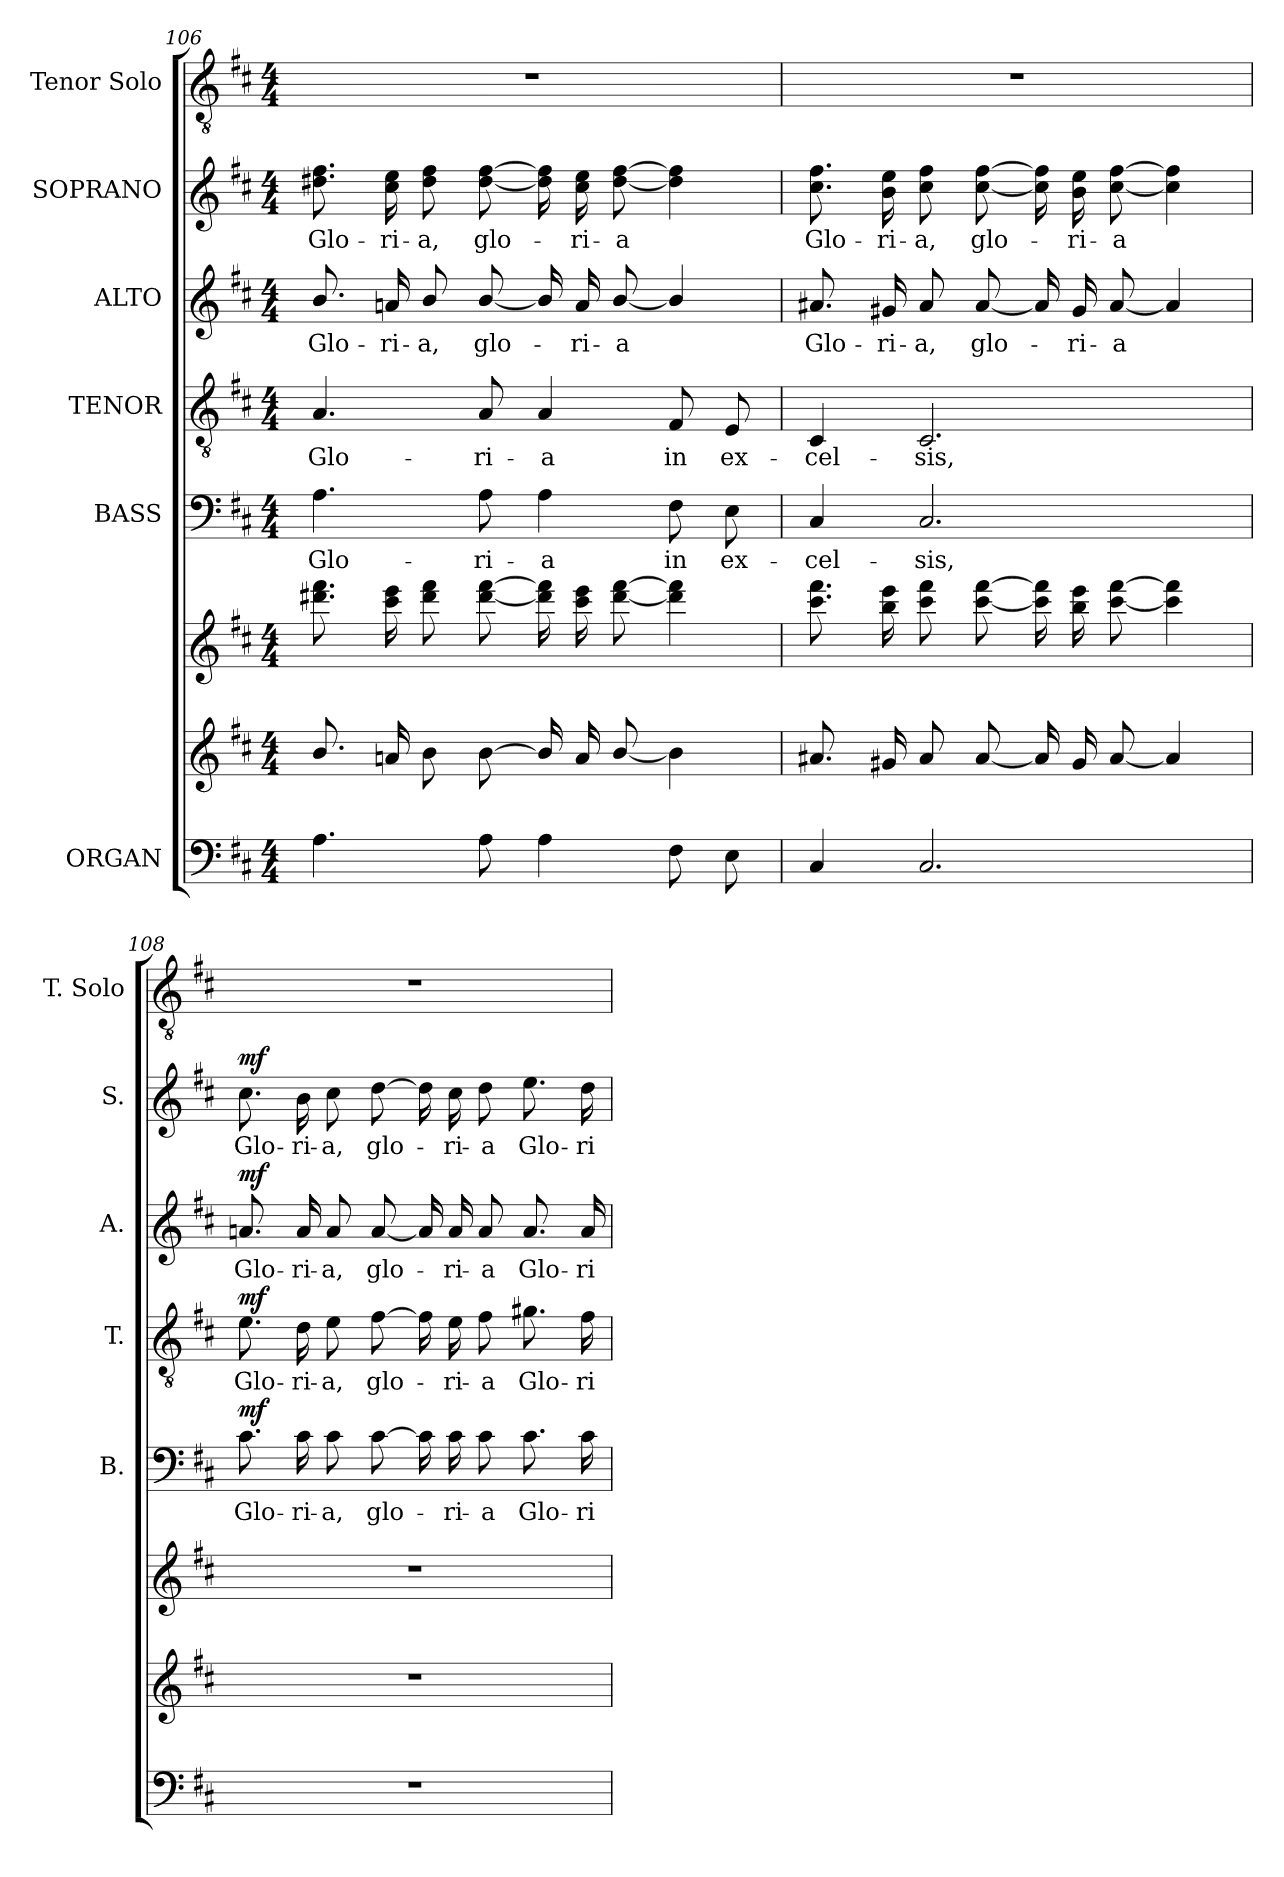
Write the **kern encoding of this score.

**kern	**kern	**kern	**kern	**text	**dynam	**kern	**text	**dynam	**kern	**text	**dynam	**kern	**text	**dynam	**kern
*part6	*part6	*part6	*part5	*part5	*part5	*part4	*part4	*part4	*part3	*part3	*part3	*part2	*part2	*part2	*part1
*staff8	*staff7	*staff6	*staff5	*staff5	*staff5	*staff4	*staff4	*staff4	*staff3	*staff3	*staff3	*staff2	*staff2	*staff2	*staff1
*I"ORGAN	*	*	*I"BASS	*	*	*I"TENOR	*	*	*I"ALTO	*	*	*I"SOPRANO	*	*	*I"Tenor Solo
*	*	*	*I'B.	*	*	*I'T.	*	*	*I'A.	*	*	*I'S.	*	*	*I'T. Solo
*clefF4	*clefG2	*clefG2	*clefF4	*	*	*clefGv2	*	*	*clefG2	*	*	*clefG2	*	*	*clefGv2
*	*	*	*	*	*	*ITrd7c12	*	*	*	*	*	*	*	*	*ITrd7c12
*k[f#c#]	*k[f#c#]	*k[f#c#]	*k[f#c#]	*	*	*k[f#c#]	*	*	*k[f#c#]	*	*	*k[f#c#]	*	*	*k[f#c#]
*D:	*D:	*D:	*D:	*	*	*D:	*	*	*D:	*	*	*D:	*	*	*D:
*M4/4	*M4/4	*M4/4	*M4/4	*	*	*M4/4	*	*	*M4/4	*	*	*M4/4	*	*	*M4/4
=106	=106	=106	=106	=106	=106	=106	=106	=106	=106	=106	=106	=106	=106	=106	=106
!	!	!	!	!LO:LY:b:color=#000000	!	!	!	!	!	!	!	!	!	!	!
!	!	!	!	!	!	!	!LO:LY:b:color=#000000	!	!	!	!	!	!	!	!
!	!	!	!	!	!	!	!	!	!	!LO:LY:b:color=#000000	!	!	!	!	!
!	!	!	!	!	!	!	!	!	!	!	!	!	!LO:LY:b:color=#000000	!	!
4.Ai\	8.bi/	8.ddd#Xi\ 8.fff#i	4.Ai\	Glo-	.	4.AAi/	Glo-	.	8.bi/	Glo-	.	8.dd#Xi\ 8.ff#i	Glo-	.	1r
!	!	!	!	!	!	!	!	!	!	!LO:LY:b:color=#000000	!	!	!	!	!
!	!	!	!	!	!	!	!	!	!	!	!	!	!LO:LY:b:color=#000000	!	!
.	16ani/	16ccc#i\ 16eeei	.	.	.	.	.	.	16ani/	-ri-	.	16cc#i\ 16eei	-ri-	.	.
!	!	!	!	!	!	!	!	!	!	!LO:LY:b:color=#000000	!	!	!	!	!
!	!	!	!	!	!	!	!	!	!	!	!	!	!LO:LY:b:color=#000000	!	!
.	8bi\	8ddd#i\ 8fff#i	.	.	.	.	.	.	8bi/	-a,	.	8dd#i\ 8ff#i	-a,	.	.
!	!	!	!	!LO:LY:b:color=#000000	!	!	!	!	!	!	!	!	!	!	!
!	!	!	!	!	!	!	!LO:LY:b:color=#000000	!	!	!	!	!	!	!	!
!	!	!	!	!	!	!	!	!	!	!LO:LY:b:color=#000000	!	!	!	!	!
!	!	!	!	!	!	!	!	!	!	!	!	!	!LO:LY:b:color=#000000	!	!
8Ai\	[8bi\	[8ddd#i\ [8fff#i	8Ai\	-ri-	.	8AAi/	-ri-	.	[8bi/	glo-	.	[8dd#i\ [8ff#i	glo-	.	.
!	!	!	!	!LO:LY:b:color=#000000	!	!	!	!	!	!	!	!	!	!	!
!	!	!	!	!	!	!	!LO:LY:b:color=#000000	!	!	!	!	!	!	!	!
4Ai\	16bi/]	16ddd#i\] 16fff#i]	4Ai\	-a	.	4AAi/	-a	.	16bi/]	.	.	16dd#i\] 16ff#i]	.	.	.
!	!	!	!	!	!	!	!	!	!	!LO:LY:b:color=#000000	!	!	!	!	!
!	!	!	!	!	!	!	!	!	!	!	!	!	!LO:LY:b:color=#000000	!	!
.	16ai/	16ccc#i\ 16eeei	.	.	.	.	.	.	16ai/	-ri-	.	16cc#i\ 16eei	-ri-	.	.
!	!	!	!	!	!	!	!	!	!	!LO:LY:b:color=#000000	!	!	!	!	!
!	!	!	!	!	!	!	!	!	!	!	!	!	!LO:LY:b:color=#000000	!	!
.	[8bi/	[8ddd#i\ [8fff#i	.	.	.	.	.	.	[8bi/	-a	.	[8dd#i\ [8ff#i	-a	.	.
!	!	!	!	!LO:LY:b:color=#000000	!	!	!	!	!	!	!	!	!	!	!
!	!	!	!	!	!	!	!LO:LY:b:color=#000000	!	!	!	!	!	!	!	!
8F#i\	4bi\]	4ddd#i\] 4fff#i]	8F#i\	in	.	8FF#i/	in	.	4bi/]	.	.	4dd#i\] 4ff#i]	.	.	.
!	!	!	!	!LO:LY:b:color=#000000	!	!	!	!	!	!	!	!	!	!	!
!	!	!	!	!	!	!	!LO:LY:b:color=#000000	!	!	!	!	!	!	!	!
8Ei\	.	.	8Ei\	ex-	.	8EEi/	ex-	.	.	.	.	.	.	.	.
=107	=107	=107	=107	=107	=107	=107	=107	=107	=107	=107	=107	=107	=107	=107	=107
!	!	!	!	!LO:LY:b:color=#000000	!	!	!	!	!	!	!	!	!	!	!
!	!	!	!	!	!	!	!LO:LY:b:color=#000000	!	!	!	!	!	!	!	!
!	!	!	!	!	!	!	!	!	!	!LO:LY:b:color=#000000	!	!	!	!	!
!	!	!	!	!	!	!	!	!	!	!	!	!	!LO:LY:b:color=#000000	!	!
4C#i/	8.a#Xi/	8.ccc#i\ 8.fff#i	4C#i/	-cel-	.	4CC#i/	-cel-	.	8.a#Xi/	Glo-	.	8.cc#i\ 8.ff#i	Glo-	.	1r
!	!	!	!	!	!	!	!	!	!	!LO:LY:b:color=#000000	!	!	!	!	!
!	!	!	!	!	!	!	!	!	!	!	!	!	!LO:LY:b:color=#000000	!	!
.	16g#Xi/	16bbi\ 16eeei	.	.	.	.	.	.	16g#Xi/	-ri-	.	16bi\ 16eei	-ri-	.	.
!	!	!	!	!LO:LY:b:color=#000000	!	!	!	!	!	!	!	!	!	!	!
!	!	!	!	!	!	!	!LO:LY:b:color=#000000	!	!	!	!	!	!	!	!
!	!	!	!	!	!	!	!	!	!	!LO:LY:b:color=#000000	!	!	!	!	!
!	!	!	!	!	!	!	!	!	!	!	!	!	!LO:LY:b:color=#000000	!	!
2.C#i/	8a#i/	8ccc#i\ 8fff#i	2.C#i/	-sis,	.	2.CC#i/	-sis,	.	8a#i/	-a,	.	8cc#i\ 8ff#i	-a,	.	.
!	!	!	!	!	!	!	!	!	!	!LO:LY:b:color=#000000	!	!	!	!	!
!	!	!	!	!	!	!	!	!	!	!	!	!	!LO:LY:b:color=#000000	!	!
.	[8a#i/	[8ccc#i\ [8fff#i	.	.	.	.	.	.	[8a#i/	glo-	.	[8cc#i\ [8ff#i	glo-	.	.
.	16a#i/]	16ccc#i\] 16fff#i]	.	.	.	.	.	.	16a#i/]	.	.	16cc#i\] 16ff#i]	.	.	.
!	!	!	!	!	!	!	!	!	!	!LO:LY:b:color=#000000	!	!	!	!	!
!	!	!	!	!	!	!	!	!	!	!	!	!	!LO:LY:b:color=#000000	!	!
.	16g#i/	16bbi\ 16eeei	.	.	.	.	.	.	16g#i/	-ri-	.	16bi\ 16eei	-ri-	.	.
!	!	!	!	!	!	!	!	!	!	!LO:LY:b:color=#000000	!	!	!	!	!
!	!	!	!	!	!	!	!	!	!	!	!	!	!LO:LY:b:color=#000000	!	!
.	[8a#i/	[8ccc#i\ [8fff#i	.	.	.	.	.	.	[8a#i/	-a	.	[8cc#i\ [8ff#i	-a	.	.
.	4a#i/]	4ccc#i\] 4fff#i]	.	.	.	.	.	.	4a#i/]	.	.	4cc#i\] 4ff#i]	.	.	.
!!LO:LB:g=z
=108	=108	=108	=108	=108	=108	=108	=108	=108	=108	=108	=108	=108	=108	=108	=108
!	!	!	!	!LO:LY:b:color=#000000	!	!	!	!	!	!	!	!	!	!	!
!	!	!	!	!	!	!	!LO:LY:b:color=#000000	!	!	!	!	!	!	!	!
!	!	!	!	!	!	!	!	!	!	!LO:LY:b:color=#000000	!	!	!	!	!
!	!	!	!	!	!	!	!	!	!	!	!	!	!LO:LY:b:color=#000000	!	!
1r	1r	1r	8.c#i\	Glo-	mf	8.Ei\	Glo-	mf	8.ani/	Glo-	mf	8.cc#i\	Glo-	mf	1r
!	!	!	!	!LO:LY:b:color=#000000	!	!	!	!	!	!	!	!	!	!	!
!	!	!	!	!	!	!	!LO:LY:b:color=#000000	!	!	!	!	!	!	!	!
!	!	!	!	!	!	!	!	!	!	!LO:LY:b:color=#000000	!	!	!	!	!
!	!	!	!	!	!	!	!	!	!	!	!	!	!LO:LY:b:color=#000000	!	!
.	.	.	16c#i\	-ri-	.	16Di\	-ri-	.	16ai/	-ri-	.	16bi\	-ri-	.	.
!	!	!	!	!LO:LY:b:color=#000000	!	!	!	!	!	!	!	!	!	!	!
!	!	!	!	!	!	!	!LO:LY:b:color=#000000	!	!	!	!	!	!	!	!
!	!	!	!	!	!	!	!	!	!	!LO:LY:b:color=#000000	!	!	!	!	!
!	!	!	!	!	!	!	!	!	!	!	!	!	!LO:LY:b:color=#000000	!	!
.	.	.	8c#i\	-a,	.	8Ei\	-a,	.	8ai/	-a,	.	8cc#i\	-a,	.	.
!	!	!	!	!LO:LY:b:color=#000000	!	!	!	!	!	!	!	!	!	!	!
!	!	!	!	!	!	!	!LO:LY:b:color=#000000	!	!	!	!	!	!	!	!
!	!	!	!	!	!	!	!	!	!	!LO:LY:b:color=#000000	!	!	!	!	!
!	!	!	!	!	!	!	!	!	!	!	!	!	!LO:LY:b:color=#000000	!	!
.	.	.	[8c#i\	glo-	.	[8F#i\	glo-	.	[8ai/	glo-	.	[8ddi\	glo-	.	.
.	.	.	16c#i\]	.	.	16F#i\]	.	.	16ai/]	.	.	16ddi\]	.	.	.
!	!	!	!	!LO:LY:b:color=#000000	!	!	!	!	!	!	!	!	!	!	!
!	!	!	!	!	!	!	!LO:LY:b:color=#000000	!	!	!	!	!	!	!	!
!	!	!	!	!	!	!	!	!	!	!LO:LY:b:color=#000000	!	!	!	!	!
!	!	!	!	!	!	!	!	!	!	!	!	!	!LO:LY:b:color=#000000	!	!
.	.	.	16c#i\	-ri-	.	16Ei\	-ri-	.	16ai/	-ri-	.	16cc#i\	-ri-	.	.
!	!	!	!	!LO:LY:b:color=#000000	!	!	!	!	!	!	!	!	!	!	!
!	!	!	!	!	!	!	!LO:LY:b:color=#000000	!	!	!	!	!	!	!	!
!	!	!	!	!	!	!	!	!	!	!LO:LY:b:color=#000000	!	!	!	!	!
!	!	!	!	!	!	!	!	!	!	!	!	!	!LO:LY:b:color=#000000	!	!
.	.	.	8c#i\	-a	.	8F#i\	-a	.	8ai/	-a	.	8ddi\	-a	.	.
!	!	!	!	!LO:LY:b:color=#000000	!	!	!	!	!	!	!	!	!	!	!
!	!	!	!	!	!	!	!LO:LY:b:color=#000000	!	!	!	!	!	!	!	!
!	!	!	!	!	!	!	!	!	!	!LO:LY:b:color=#000000	!	!	!	!	!
!	!	!	!	!	!	!	!	!	!	!	!	!	!LO:LY:b:color=#000000	!	!
.	.	.	8.c#i\	Glo-	.	8.G#Xi\	Glo-	.	8.ai/	Glo-	.	8.eei\	Glo-	.	.
!	!	!	!	!LO:LY:b:color=#000000	!	!	!	!	!	!	!	!	!	!	!
!	!	!	!	!	!	!	!LO:LY:b:color=#000000	!	!	!	!	!	!	!	!
!	!	!	!	!	!	!	!	!	!	!LO:LY:b:color=#000000	!	!	!	!	!
!	!	!	!	!	!	!	!	!	!	!	!	!	!LO:LY:b:color=#000000	!	!
.	.	.	16c#i\	-ri-	.	16F#i\	-ri-	.	16ai/	-ri-	.	16ddi\	-ri-	.	.
=	=	=	=	=	=	=	=	=	=	=	=	=	=	=	=
*-	*-	*-	*-	*-	*-	*-	*-	*-	*-	*-	*-	*-	*-	*-	*-
